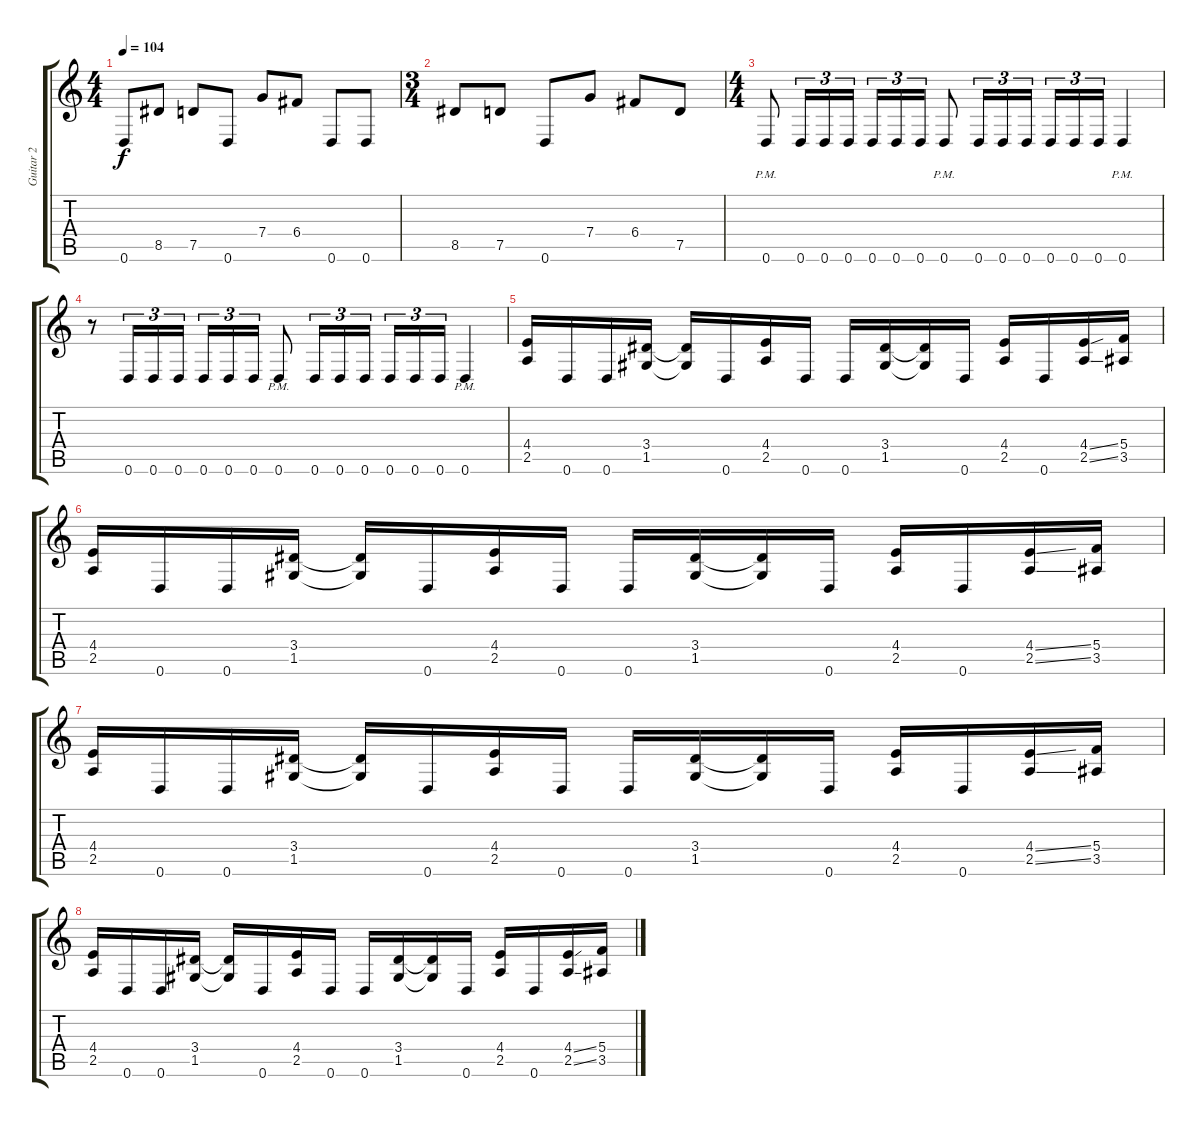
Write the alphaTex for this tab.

\track ("Guitar 2" "Guitar 2") {instrument distortionguitar}
\staff {score tabs}
\tuning (D4 A3 F3 C3 G2 D2) {hide}
\ts (4 4)
\tempo 104
\clef g2
\ks c
0.6.8{dy f} 8.5.8 7.5.8 0.6.8 7.4.8 6.4.8 0.6.8 0.6.8 |
\ts (3 4)
8.5.8 7.5.8 0.6.8 7.4.8 6.4.8 7.5.8 |
\ts (4 4)
0.6{pm}.8 0.6.16{tu (3 2)} 0.6.16{tu (3 2)} 0.6.16{tu (3 2)} 0.6.16{tu (3 2)} 0.6.16{tu (3 2)} 0.6.16{tu (3 2)} 0.6{pm}.8 0.6.16{tu (3 2)} 0.6.16{tu (3 2)} 0.6.16{tu (3 2)} 0.6.16{tu (3 2)} 0.6.16{tu (3 2)} 0.6.16{tu (3 2)} 0.6{pm}.4 |
r.8 0.6.16{tu (3 2)} 0.6.16{tu (3 2)} 0.6.16{tu (3 2)} 0.6.16{tu (3 2)} 0.6.16{tu (3 2)} 0.6.16{tu (3 2)} 0.6{pm}.8 0.6.16{tu (3 2)} 0.6.16{tu (3 2)} 0.6.16{tu (3 2)} 0.6.16{tu (3 2)} 0.6.16{tu (3 2)} 0.6.16{tu (3 2)} 0.6{pm}.4 |
\section ("" "")
(4.4 2.5).16 0.6.16 0.6.16 (3.4 1.5).16 (3.4{t} 1.5{t}).16 0.6.16 (4.4 2.5).16 0.6.16 0.6.16 (3.4 1.5).16 (3.4{t} 1.5{t}).16 0.6.16 (4.4 2.5).16 0.6.16 (4.4{ss} 2.5{ss}).16 (5.4 3.5).16 |
(4.4 2.5).16 0.6.16 0.6.16 (3.4 1.5).16 (3.4{t} 1.5{t}).16 0.6.16 (4.4 2.5).16 0.6.16 0.6.16 (3.4 1.5).16 (3.4{t} 1.5{t}).16 0.6.16 (4.4 2.5).16 0.6.16 (4.4{ss} 2.5{ss}).16 (5.4 3.5).16 |
(4.4 2.5).16 0.6.16 0.6.16 (3.4 1.5).16 (3.4{t} 1.5{t}).16 0.6.16 (4.4 2.5).16 0.6.16 0.6.16 (3.4 1.5).16 (3.4{t} 1.5{t}).16 0.6.16 (4.4 2.5).16 0.6.16 (4.4{ss} 2.5{ss}).16 (5.4 3.5).16 |
(4.4 2.5).16 0.6.16 0.6.16 (3.4 1.5).16 (3.4{t} 1.5{t}).16 0.6.16 (4.4 2.5).16 0.6.16 0.6.16 (3.4 1.5).16 (3.4{t} 1.5{t}).16 0.6.16 (4.4 2.5).16 0.6.16 (4.4{ss} 2.5{ss}).16 (5.4 3.5).16
